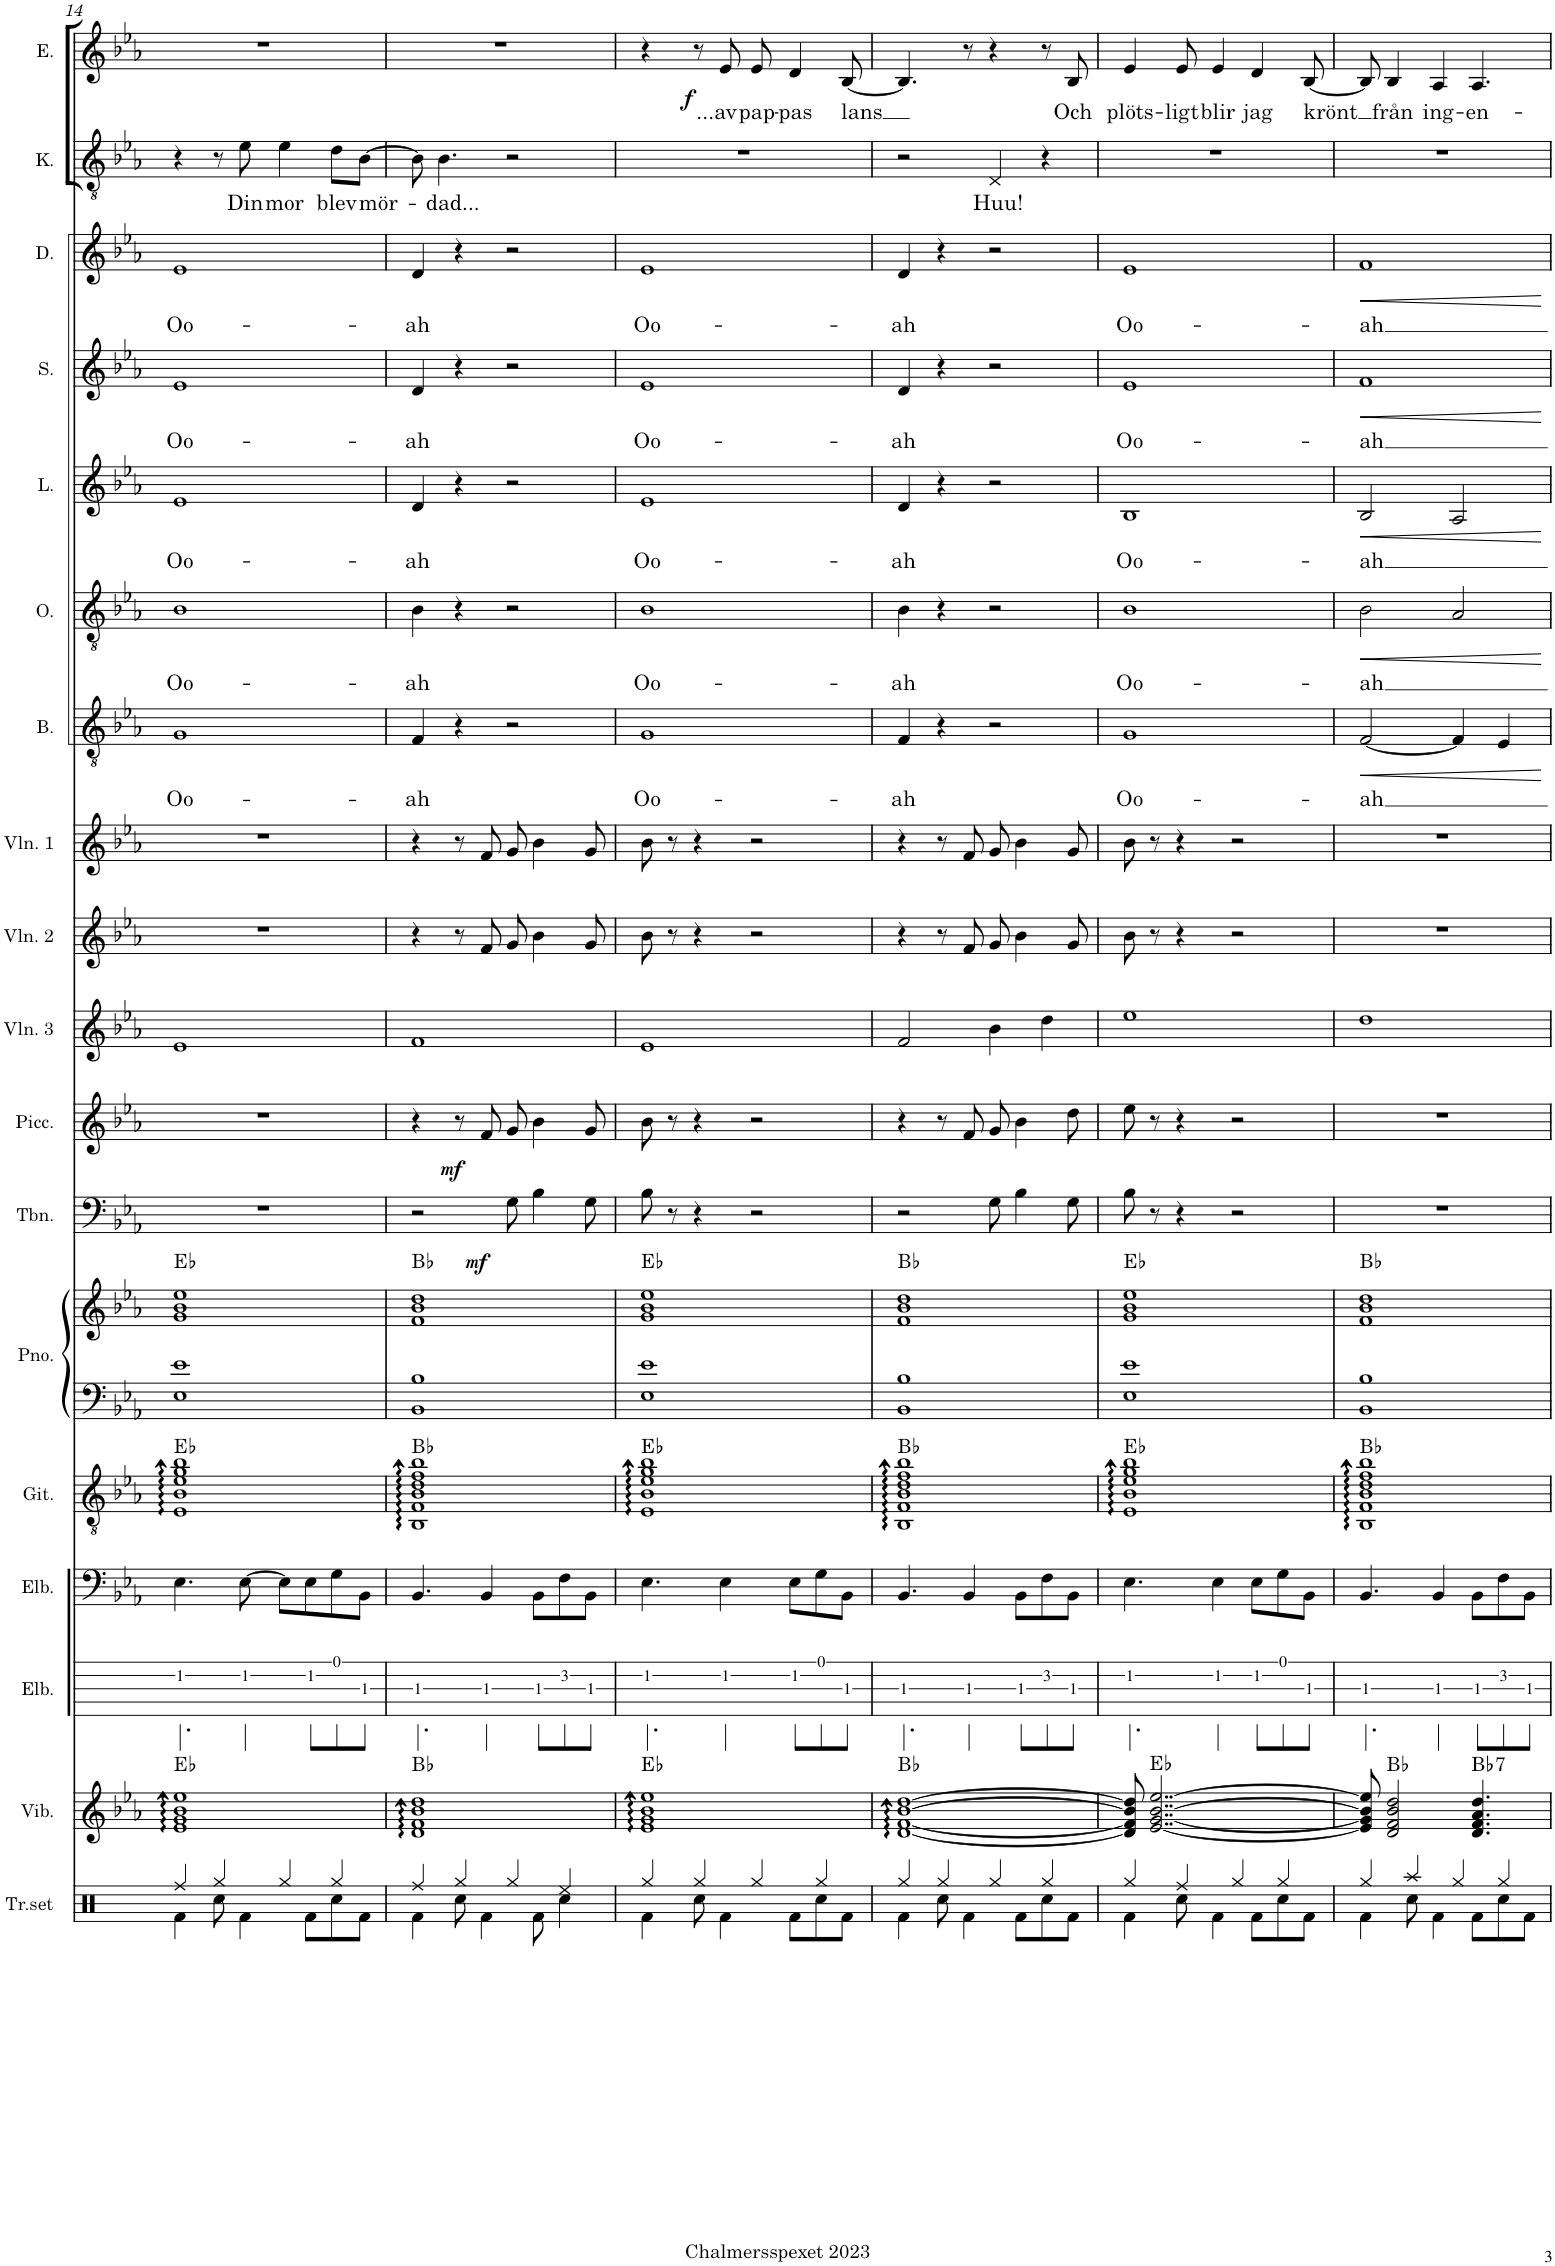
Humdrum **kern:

**kern	**kern	**harte	**kern	**kern	**kern	**harte	**kern	**kern	**harte	**kern	**dynam	**kern	**dynam	**kern	**kern	**kern	**kern	**text	**dynam	**kern	**text	**dynam	**kern	**text	**dynam	**kern	**text	**dynam	**kern	**text	**dynam	**kern	**text	**kern	**text	**dynam
*part18	*part17	*part17	*part16	*part15	*part14	*part14	*part13	*part13	*part13	*part12	*part12	*part11	*part11	*part10	*part9	*part8	*part7	*part7	*part7	*part6	*part6	*part6	*part5	*part5	*part5	*part4	*part4	*part4	*part3	*part3	*part3	*part2	*part2	*part1	*part1	*part1
*staff19	*staff18	*	*staff17	*staff16	*staff15	*	*staff14	*staff13	*	*staff12	*staff12	*staff11	*staff11	*staff10	*staff9	*staff8	*staff7	*staff7	*staff7	*staff6	*staff6	*staff6	*staff5	*staff5	*staff5	*staff4	*staff4	*staff4	*staff3	*staff3	*staff3	*staff2	*staff2	*staff1	*staff1	*staff1
*I"Trumset	*I"Vibrafon	*	*I"Femsträngad elbas	*I"Femsträngad elbas	*I"Elgitarr	*	*I"Piano	*	*	*I"Trombon	*	*I"Piccolaflöjt	*	*I"Violin 3	*I"Violin 2	*I"Violin 1	*I"Bacon	*	*	*I"Orwen	*	*	*I"Libby	*	*	*I"Shakespeare	*	*	*I"Drake	*	*	*I"Kat	*	*I"Elisabet	*	*
*I'Tr.set	*I'Vib.	*	*I'Elb.	*I'Elb.	*	*	*I'Pno.	*	*	*I'Tbn.	*	*I'Picc.	*	*I'Vln. 3	*I'Vln. 2	*I'Vln. 1	*I'B.	*	*	*I'O.	*	*	*I'L.	*	*	*I'S.	*	*	*I'D.	*	*	*I'K.	*	*I'E.	*	*
!!LO:PB:g=z
*clefX	*clefG2	*	*	*clefF4	*clefGv2	*	*clefF4	*clefG2	*	*clefF4	*	*clefG2	*	*clefG2	*clefG2	*clefG2	*clefGv2	*	*	*clefGv2	*	*	*clefG2	*	*	*clefG2	*	*	*clefG2	*	*	*clefGv2	*	*clefG2	*	*
*	*	*	*Trd7c12	*Trd7c12	*	*	*	*	*	*	*	*Trd-7c-12	*	*	*	*	*	*	*	*	*	*	*	*	*	*	*	*	*	*	*	*	*	*	*	*
*k[]	*k[b-e-a-]	*	*k[b-e-a-]	*k[b-e-a-]	*k[b-e-a-]	*	*k[b-e-a-]	*k[b-e-a-]	*	*k[b-e-a-]	*	*k[b-e-a-]	*	*k[b-e-a-]	*k[b-e-a-]	*k[b-e-a-]	*k[b-e-a-]	*	*	*k[b-e-a-]	*	*	*k[b-e-a-]	*	*	*k[b-e-a-]	*	*	*k[b-e-a-]	*	*	*k[b-e-a-]	*	*k[b-e-a-]	*	*
*M4/4	*M4/4	*	*M4/4	*M4/4	*M4/4	*	*M4/4	*M4/4	*	*M4/4	*	*M4/4	*	*M4/4	*M4/4	*M4/4	*M4/4	*	*	*M4/4	*	*	*M4/4	*	*	*M4/4	*	*	*M4/4	*	*	*M4/4	*	*M4/4	*	*
=14	=14	=14	=14	=14	=14	=14	=14	=14	=14	=14	=14	=14	=14	=14	=14	=14	=14	=14	=14	=14	=14	=14	=14	=14	=14	=14	=14	=14	=14	=14	=14	=14	=14	=14	=14	=14
*^	*	*	*	*	*	*	*	*	*	*	*	*	*	*	*	*	*	*	*	*	*	*	*	*	*	*	*	*	*	*	*	*	*	*	*	*
!	!	!	!	!	!	!	!	!	!	!	!	!	!	!	!	!	!	!	!LO:LY:b	!	!	!LO:LY:b	!	!	!LO:LY:b	!	!	!LO:LY:b	!	!	!LO:LY:b	!	!	!	!	!	!
4Rff/	4Rf\	1e- 1g 1b- 1ee-	Eb:maj	4.E-\	4.E-\	1E- 1B- 1e- 1g 1b-	Eb:maj	1E- 1e-	1g 1b- 1ee-	Eb:maj	1r	.	1r	.	1e-	1r	1r	1G	Oo-	.	1B-	Oo-	.	1e-	Oo-	.	1e-	Oo-	.	1e-	Oo-	.	4r	.	1r	.	.
4Rgg/	8Rcc\	.	.	.	.	.	.	.	.	.	.	.	.	.	.	.	.	.	.	.	.	.	.	.	.	.	.	.	.	.	.	.	8r	.	.	.	.
!	!	!	!	!	!	!	!	!	!	!	!	!	!	!	!	!	!	!	!	!	!	!	!	!	!	!	!	!	!	!	!	!	!	!LO:LY:b	!	!	!
.	4Rf\	.	.	4E-\	[8E-\	.	.	.	.	.	.	.	.	.	.	.	.	.	.	.	.	.	.	.	.	.	.	.	.	.	.	.	8e-\	Din	.	.	.
!	!	!	!	!	!	!	!	!	!	!	!	!	!	!	!	!	!	!	!	!	!	!	!	!	!	!	!	!	!	!	!	!	!	!LO:LY:b	!	!	!
4Rgg/	.	.	.	.	8E-\L]	.	.	.	.	.	.	.	.	.	.	.	.	.	.	.	.	.	.	.	.	.	.	.	.	.	.	.	4e-\	mor	.	.	.
.	8Rf\L	.	.	8E-\L	8E-\	.	.	.	.	.	.	.	.	.	.	.	.	.	.	.	.	.	.	.	.	.	.	.	.	.	.	.	.	.	.	.	.
!	!	!	!	!	!	!	!	!	!	!	!	!	!	!	!	!	!	!	!	!	!	!	!	!	!	!	!	!	!	!	!	!	!	!LO:LY:b	!	!	!
4Rgg/	8Rcc\	.	.	8G\	8G\	.	.	.	.	.	.	.	.	.	.	.	.	.	.	.	.	.	.	.	.	.	.	.	.	.	.	.	8d\L	blev	.	.	.
!	!	!	!	!	!	!	!	!	!	!	!	!	!	!	!	!	!	!	!	!	!	!	!	!	!	!	!	!	!	!	!	!	!	!LO:LY:b	!	!	!
.	8Rf\J	.	.	8BB-\J	8BB-\J	.	.	.	.	.	.	.	.	.	.	.	.	.	.	.	.	.	.	.	.	.	.	.	.	.	.	.	[8B-\J	mör-	.	.	.
=15	=15	=15	=15	=15	=15	=15	=15	=15	=15	=15	=15	=15	=15	=15	=15	=15	=15	=15	=15	=15	=15	=15	=15	=15	=15	=15	=15	=15	=15	=15	=15	=15	=15	=15	=15	=15	=15
!	!	!	!	!	!	!	!	!	!	!	!	!	!	!	!	!	!	!	!LO:LY:b	!	!	!LO:LY:b	!	!	!LO:LY:b	!	!	!LO:LY:b	!	!	!LO:LY:b	!	!	!	!	!	!
4Rff/	4Rf\	1d 1f 1b- 1dd	Bb:maj	4.BB-\	4.BB-/	1BB- 1F 1B- 1d 1f 1b-	Bb:maj	1BB- 1B-	1f 1b- 1dd	Bb:maj	2r	.	4r	.	1f	4r	4r	4F/	-ah	.	4B-\	-ah	.	4d/	-ah	.	4d/	-ah	.	4d/	-ah	.	8B-\]	.	1r	.	.
!	!	!	!	!	!	!	!	!	!	!	!	!	!	!	!	!	!	!	!	!	!	!	!	!	!	!	!	!	!	!	!	!	!	!LO:LY:b	!	!	!
.	.	.	.	.	.	.	.	.	.	.	.	.	.	.	.	.	.	.	.	.	.	.	.	.	.	.	.	.	.	.	.	.	4.B-\	-dad...	.	.	.
!	!	!	!	!	!	!	!	!	!	!	!	!	!	!LO:DY:b	!	!	!	!	!	!	!	!	!	!	!	!	!	!	!	!	!	!	!	!	!	!	!
4Rgg/	8Rcc\	.	.	.	.	.	.	.	.	.	.	.	8r	mf	.	8r	8r	4r	.	.	4r	.	.	4r	.	.	4r	.	.	4r	.	.	.	.	.	.	.
.	4Rf\	.	.	4BB-\	4BB-/	.	.	.	.	.	.	.	8f/	.	.	8f/	8f/	.	.	.	.	.	.	.	.	.	.	.	.	.	.	.	.	.	.	.	.
!	!	!	!	!	!	!	!	!	!	!	!	!LO:DY:b	!	!	!	!	!	!	!	!	!	!	!	!	!	!	!	!	!	!	!	!	!	!	!	!	!
4Rgg/	.	.	.	.	.	.	.	.	.	.	8G\	mf	8g/	.	.	8g/	8g/	2r	.	.	2r	.	.	2r	.	.	2r	.	.	2r	.	.	2r	.	.	.	.
.	8Rf\	.	.	8BB-\L	8BB-\L	.	.	.	.	.	4B-\	.	4b-\	.	.	4b-\	4b-\	.	.	.	.	.	.	.	.	.	.	.	.	.	.	.	.	.	.	.	.
4Ree/	4Rcc\	.	.	8F\	8F\	.	.	.	.	.	.	.	.	.	.	.	.	.	.	.	.	.	.	.	.	.	.	.	.	.	.	.	.	.	.	.	.
.	.	.	.	8BB-\J	8BB-\J	.	.	.	.	.	8G\	.	8g/	.	.	8g/	8g/	.	.	.	.	.	.	.	.	.	.	.	.	.	.	.	.	.	.	.	.
=16	=16	=16	=16	=16	=16	=16	=16	=16	=16	=16	=16	=16	=16	=16	=16	=16	=16	=16	=16	=16	=16	=16	=16	=16	=16	=16	=16	=16	=16	=16	=16	=16	=16	=16	=16	=16	=16
!	!	!	!	!	!	!	!	!	!	!	!	!	!	!	!	!	!	!	!LO:LY:b	!	!	!LO:LY:b	!	!	!LO:LY:b	!	!	!LO:LY:b	!	!	!LO:LY:b	!	!	!	!	!	!
4Rgg/	4Rf\	1e- 1g 1b- 1ee-	Eb:maj	4.E-\	4.E-\	1E- 1B- 1e- 1g 1b-	Eb:maj	1E- 1e-	1g 1b- 1ee-	Eb:maj	8B-\	.	8b-\	.	1e-	8b-\	8b-\	1G	Oo-	.	1B-	Oo-	.	1e-	Oo-	.	1e-	Oo-	.	1e-	Oo-	.	1r	.	4r	.	.
.	.	.	.	.	.	.	.	.	.	.	8r	.	8r	.	.	8r	8r	.	.	.	.	.	.	.	.	.	.	.	.	.	.	.	.	.	.	.	.
4Rgg/	8Rcc\	.	.	.	.	.	.	.	.	.	4r	.	4r	.	.	4r	4r	.	.	.	.	.	.	.	.	.	.	.	.	.	.	.	.	.	8r	.	.
!	!	!	!	!	!	!	!	!	!	!	!	!	!	!	!	!	!	!	!	!	!	!	!	!	!	!	!	!	!	!	!	!	!	!	!	!LO:LY:b	!LO:DY:b
.	4Rf\	.	.	4E-\	4E-\	.	.	.	.	.	.	.	.	.	.	.	.	.	.	.	.	.	.	.	.	.	.	.	.	.	.	.	.	.	8e-/	...av	f
!	!	!	!	!	!	!	!	!	!	!	!	!	!	!	!	!	!	!	!	!	!	!	!	!	!	!	!	!	!	!	!	!	!	!	!	!LO:LY:b	!
4Rgg/	.	.	.	.	.	.	.	.	.	.	2r	.	2r	.	.	2r	2r	.	.	.	.	.	.	.	.	.	.	.	.	.	.	.	.	.	8e-/	pap-	.
!	!	!	!	!	!	!	!	!	!	!	!	!	!	!	!	!	!	!	!	!	!	!	!	!	!	!	!	!	!	!	!	!	!	!	!	!LO:LY:b	!
.	8Rf\L	.	.	8E-\L	8E-\L	.	.	.	.	.	.	.	.	.	.	.	.	.	.	.	.	.	.	.	.	.	.	.	.	.	.	.	.	.	4d/	-pas	.
4Rgg/	8Rcc\	.	.	8G\	8G\	.	.	.	.	.	.	.	.	.	.	.	.	.	.	.	.	.	.	.	.	.	.	.	.	.	.	.	.	.	.	.	.
!	!	!	!	!	!	!	!	!	!	!	!	!	!	!	!	!	!	!	!	!	!	!	!	!	!	!	!	!	!	!	!	!	!	!	!	!LO:LY:b	!
.	8Rf\J	.	.	8BB-\J	8BB-\J	.	.	.	.	.	.	.	.	.	.	.	.	.	.	.	.	.	.	.	.	.	.	.	.	.	.	.	.	.	[8B-/	lans	.
=17	=17	=17	=17	=17	=17	=17	=17	=17	=17	=17	=17	=17	=17	=17	=17	=17	=17	=17	=17	=17	=17	=17	=17	=17	=17	=17	=17	=17	=17	=17	=17	=17	=17	=17	=17	=17	=17
!	!	!	!	!	!	!	!	!	!	!	!	!	!	!	!	!	!	!	!LO:LY:b	!	!	!LO:LY:b	!	!	!LO:LY:b	!	!	!LO:LY:b	!	!	!LO:LY:b	!	!	!	!	!	!
4Rgg/	4Rf\	[1d [1f [1b- [1dd	Bb:maj	4.BB-\	4.BB-/	1BB- 1F 1B- 1d 1f 1b-	Bb:maj	1BB- 1B-	1f 1b- 1dd	Bb:maj	2r	.	4r	.	2f/	4r	4r	4F/	-ah	.	4B-\	-ah	.	4d/	-ah	.	4d/	-ah	.	4d/	-ah	.	2r	.	4.B-/]	.	.
4Rgg/	8Rcc\	.	.	.	.	.	.	.	.	.	.	.	8r	.	.	8r	8r	4r	.	.	4r	.	.	4r	.	.	4r	.	.	4r	.	.	.	.	.	.	.
.	4Rf\	.	.	4BB-\	4BB-/	.	.	.	.	.	.	.	8f/	.	.	8f/	8f/	.	.	.	.	.	.	.	.	.	.	.	.	.	.	.	.	.	8r	.	.
!	!	!	!	!	!	!	!	!	!	!	!	!	!	!	!	!	!	!	!	!	!	!	!	!	!	!	!	!	!	!	!	!	!	!LO:LY:b	!	!	!
4Rgg/	.	.	.	.	.	.	.	.	.	.	8G\	.	8g/	.	4b-\	8g/	8g/	2r	.	.	2r	.	.	2r	.	.	2r	.	.	2r	.	.	4D/	Huu!	4r	.	.
.	8Rf\L	.	.	8BB-\L	8BB-\L	.	.	.	.	.	4B-\	.	4b-\	.	.	4b-\	4b-\	.	.	.	.	.	.	.	.	.	.	.	.	.	.	.	.	.	.	.	.
4Rgg/	8Rcc\	.	.	8F\	8F\	.	.	.	.	.	.	.	.	.	4dd\	.	.	.	.	.	.	.	.	.	.	.	.	.	.	.	.	.	4r	.	8r	.	.
!	!	!	!	!	!	!	!	!	!	!	!	!	!	!	!	!	!	!	!	!	!	!	!	!	!	!	!	!	!	!	!	!	!	!	!	!LO:LY:b	!
.	8Rf\J	.	.	8BB-\J	8BB-\J	.	.	.	.	.	8G\	.	8dd\	.	.	8g/	8g/	.	.	.	.	.	.	.	.	.	.	.	.	.	.	.	.	.	8B-/	Och	.
=18	=18	=18	=18	=18	=18	=18	=18	=18	=18	=18	=18	=18	=18	=18	=18	=18	=18	=18	=18	=18	=18	=18	=18	=18	=18	=18	=18	=18	=18	=18	=18	=18	=18	=18	=18	=18	=18
!	!	!	!	!	!	!	!	!	!	!	!	!	!	!	!	!	!	!	!LO:LY:b	!	!	!LO:LY:b	!	!	!LO:LY:b	!	!	!LO:LY:b	!	!	!LO:LY:b	!	!	!	!	!LO:LY:b	!
4Rgg/	4Rf\	8d/] 8f/] 8b-/] 8dd/]	.	4.E-\	4.E-\	1E- 1B- 1e- 1g 1b-	Eb:maj	1E- 1e-	1g 1b- 1ee-	Eb:maj	8B-\	.	8ee-\	.	1ee-	8b-\	8b-\	1G	Oo-	.	1B-	Oo-	.	1B-	Oo-	.	1e-	Oo-	.	1e-	Oo-	.	1r	.	4e-/	plöts-	.
.	.	[2..e-/ [2..g/ [2..b-/ [2..ee-/	Eb:maj	.	.	.	.	.	.	.	8r	.	8r	.	.	8r	8r	.	.	.	.	.	.	.	.	.	.	.	.	.	.	.	.	.	.	.	.
!	!	!	!	!	!	!	!	!	!	!	!	!	!	!	!	!	!	!	!	!	!	!	!	!	!	!	!	!	!	!	!	!	!	!	!	!LO:LY:b	!
4Rff/	8Rcc\	.	.	.	.	.	.	.	.	.	4r	.	4r	.	.	4r	4r	.	.	.	.	.	.	.	.	.	.	.	.	.	.	.	.	.	8e-/	-ligt	.
!	!	!	!	!	!	!	!	!	!	!	!	!	!	!	!	!	!	!	!	!	!	!	!	!	!	!	!	!	!	!	!	!	!	!	!	!LO:LY:b	!
.	4Rf\	.	.	4E-\	4E-\	.	.	.	.	.	.	.	.	.	.	.	.	.	.	.	.	.	.	.	.	.	.	.	.	.	.	.	.	.	4e-/	blir	.
4Rgg/	.	.	.	.	.	.	.	.	.	.	2r	.	2r	.	.	2r	2r	.	.	.	.	.	.	.	.	.	.	.	.	.	.	.	.	.	.	.	.
!	!	!	!	!	!	!	!	!	!	!	!	!	!	!	!	!	!	!	!	!	!	!	!	!	!	!	!	!	!	!	!	!	!	!	!	!LO:LY:b	!
.	8Rf\L	.	.	8E-\L	8E-\L	.	.	.	.	.	.	.	.	.	.	.	.	.	.	.	.	.	.	.	.	.	.	.	.	.	.	.	.	.	4d/	jag	.
4Rgg/	8Rcc\	.	.	8G\	8G\	.	.	.	.	.	.	.	.	.	.	.	.	.	.	.	.	.	.	.	.	.	.	.	.	.	.	.	.	.	.	.	.
!	!	!	!	!	!	!	!	!	!	!	!	!	!	!	!	!	!	!	!	!	!	!	!	!	!	!	!	!	!	!	!	!	!	!	!	!LO:LY:b	!
.	8Rf\J	.	.	8BB-\J	8BB-\J	.	.	.	.	.	.	.	.	.	.	.	.	.	.	.	.	.	.	.	.	.	.	.	.	.	.	.	.	.	[8B-/	krönt	.
=19	=19	=19	=19	=19	=19	=19	=19	=19	=19	=19	=19	=19	=19	=19	=19	=19	=19	=19	=19	=19	=19	=19	=19	=19	=19	=19	=19	=19	=19	=19	=19	=19	=19	=19	=19	=19	=19
!	!	!	!	!	!	!	!	!	!	!	!	!	!	!	!	!	!	!	!LO:LY:b	!LO:HP:b	!	!LO:LY:b	!LO:HP:b	!	!LO:LY:b	!LO:HP:b	!	!LO:LY:b	!LO:HP:b	!	!LO:LY:b	!LO:HP:b	!	!	!	!	!
4Rgg/	4Rf\	8e-/] 8g/] 8b-/] 8ee-/]	.	4.BB-\	4.BB-/	1BB- 1F 1B- 1d 1f 1b-	Bb:maj	1BB- 1B-	1f 1b- 1dd	Bb:maj	1r	.	1r	.	1dd	1r	1r	[2F/	-ah	<	2B-\	-ah	<	2B-/	-ah	<	1f	-ah	<	1f	-ah	<	1r	.	8B-/]	.	.
!	!	!	!	!	!	!	!	!	!	!	!	!	!	!	!	!	!	!	!	!	!	!	!	!	!	!	!	!	!	!	!	!	!	!	!	!LO:LY:b	!
.	.	2d/ 2f/ 2b-/ 2dd/	Bb:maj	.	.	.	.	.	.	.	.	.	.	.	.	.	.	.	.	.	.	.	.	.	.	.	.	.	.	.	.	.	.	.	4B-/	från	.
4Raa/	8Rcc\	.	.	.	.	.	.	.	.	.	.	.	.	.	.	.	.	.	.	.	.	.	.	.	.	.	.	.	.	.	.	.	.	.	.	.	.
!	!	!	!	!	!	!	!	!	!	!	!	!	!	!	!	!	!	!	!	!	!	!	!	!	!	!	!	!	!	!	!	!	!	!	!	!LO:LY:b	!
.	4Rf\	.	.	4BB-\	4BB-/	.	.	.	.	.	.	.	.	.	.	.	.	.	.	.	.	.	.	.	.	.	.	.	.	.	.	.	.	.	4A-/	ing-	.
4Rgg/	.	.	.	.	.	.	.	.	.	.	.	.	.	.	.	.	.	4F/]	.	.	2A-/	.	.	2A-/	.	.	.	.	.	.	.	.	.	.	.	.	.
!	!	!	!LO:H:kt=7	!	!	!	!	!	!	!	!	!	!	!	!	!	!	!	!	!	!	!	!	!	!	!	!	!	!	!	!	!	!	!	!	!LO:LY:b	!
.	8Rf\L	4.d/ 4.f/ 4.a-/ 4.dd/	Bb:7	8BB-\L	8BB-\L	.	.	.	.	.	.	.	.	.	.	.	.	.	.	.	.	.	.	.	.	.	.	.	.	.	.	.	.	.	4.A-/	-en-	.
4Rgg/	8Rcc\	.	.	8F\	8F\	.	.	.	.	.	.	.	.	.	.	.	.	4E-/	.	.	.	.	.	.	.	.	.	.	.	.	.	.	.	.	.	.	.
.	8Rf\J	.	.	8BB-\J	8BB-\J	.	.	.	.	.	.	.	.	.	.	.	.	.	.	.	.	.	.	.	.	.	.	.	.	.	.	.	.	.	.	.	.
*v	*v	*	*	*	*	*	*	*	*	*	*	*	*	*	*	*	*	*	*	*	*	*	*	*	*	*	*	*	*	*	*	*	*	*	*	*	*
.	.	.	.	.	.	.	.	.	.	.	.	.	.	.	.	.	.	.	[	.	.	[	.	.	[	.	.	[	.	.	[	.	.	.	.	.
=	=	=	=	=	=	=	=	=	=	=	=	=	=	=	=	=	=	=	=	=	=	=	=	=	=	=	=	=	=	=	=	=	=	=	=	=
*-	*-	*-	*-	*-	*-	*-	*-	*-	*-	*-	*-	*-	*-	*-	*-	*-	*-	*-	*-	*-	*-	*-	*-	*-	*-	*-	*-	*-	*-	*-	*-	*-	*-	*-	*-	*-
